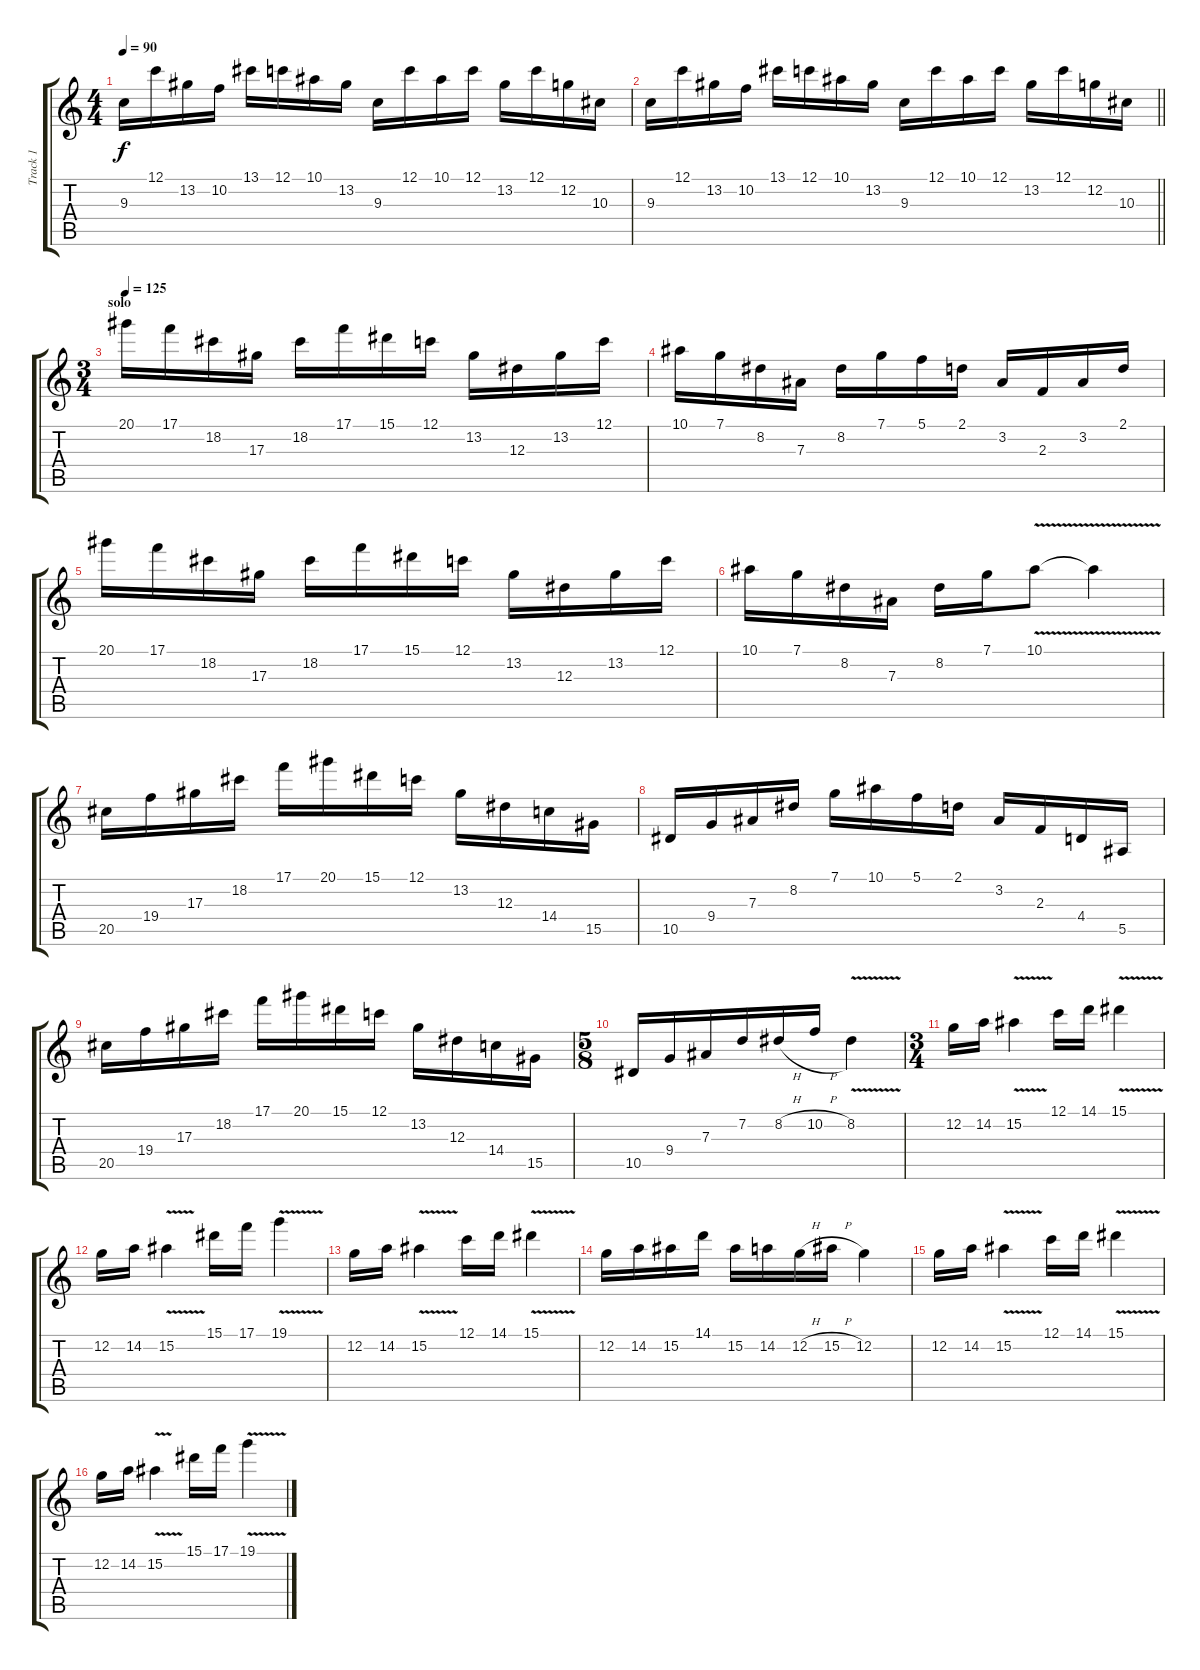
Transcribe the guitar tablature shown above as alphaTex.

\track ("Track 1" "Track 1") {instrument distortionguitar}
\staff {score tabs}
\tuning (C4 G3 Eb3 Bb2 F2 C2) {hide}
\ts (4 4)
\tempo 90
\clef g2
\ks c
9.3.16{dy f} 12.1.16 13.2.16 10.2.16 13.1.16 12.1.16 10.1.16 13.2.16 9.3.16 12.1.16 10.1.16 12.1.16 13.2.16 12.1.16 12.2.16 10.3.16 |
\barLineRight lightlight
9.3.16 12.1.16 13.2.16 10.2.16 13.1.16 12.1.16 10.1.16 13.2.16 9.3.16 12.1.16 10.1.16 12.1.16 13.2.16 12.1.16 12.2.16 10.3.16 |
\ts (3 4)
\section ("" "solo")
\tempo 125
20.1.16 17.1.16 18.2.16 17.3.16 18.2.16 17.1.16 15.1.16 12.1.16 13.2.16 12.3.16 13.2.16 12.1.16 |
10.1.16 7.1.16 8.2.16 7.3.16 8.2.16 7.1.16 5.1.16 2.1.16 3.2.16 2.3.16 3.2.16 2.1.16 |
20.1.16 17.1.16 18.2.16 17.3.16 18.2.16 17.1.16 15.1.16 12.1.16 13.2.16 12.3.16 13.2.16 12.1.16 |
10.1.16 7.1.16 8.2.16 7.3.16 8.2.16 7.1.16 10.1{v}.8 10.1{t}.4 |
20.5.16 19.4.16 17.3.16 18.2.16 17.1.16 20.1.16 15.1.16 12.1.16 13.2.16 12.3.16 14.4.16 15.5.16 |
10.5.16 9.4.16 7.3.16 8.2.16 7.1.16 10.1.16 5.1.16 2.1.16 3.2.16 2.3.16 4.4.16 5.5.16 |
20.5.16 19.4.16 17.3.16 18.2.16 17.1.16 20.1.16 15.1.16 12.1.16 13.2.16 12.3.16 14.4.16 15.5.16 |
\ts (5 8)
10.5.16 9.4.16 7.3.16 7.2.16 8.2{h}.16 10.2{h}.16 8.2{v}.4 |
\ts (3 4)
12.2.16 14.2.16 15.2{v}.4 12.1.16 14.1.16 15.1{v}.4 |
12.2.16 14.2.16 15.2{v}.4 15.1.16 17.1.16 19.1{v}.4 |
12.2.16 14.2.16 15.2{v}.4 12.1.16 14.1.16 15.1{v}.4 |
12.2.16 14.2.16 15.2.16 14.1.16 15.2.16 14.2.16 12.2{h}.16 15.2{h}.16 12.2.4 |
12.2.16 14.2.16 15.2{v}.4 12.1.16 14.1.16 15.1{v}.4 |
12.2.16 14.2.16 15.2{v}.4 15.1.16 17.1.16 19.1{v}.4
